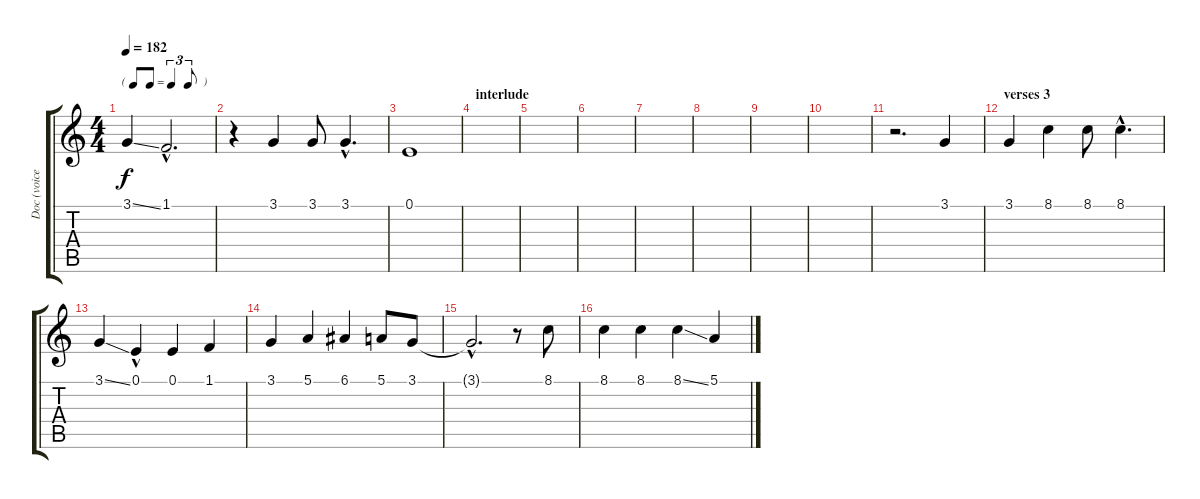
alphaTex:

\track ("Doc (voice)" "Doc (voice") {instrument panflute}
\staff {score tabs}
\tuning (E4 B3 G3 D3 A2 E2) {hide}
\ts (4 4)
\tf triplet8th
\tempo 182
\clef g2
\ks c
3.1{ss}.4{dy f} 1.1{hac}.2{d} |
r.4 3.1.4 3.1.8 3.1{hac}.4{d} |
0.1.1 |
\section ("" "interlude")
|
|
|
|
|
|
|
r.2{d} 3.1.4 |
\section ("" "verses 3")
3.1.4 8.1.4 8.1.8 8.1{hac}.4{d} |
3.1{ss}.4 0.1{hac}.4 0.1.4 1.1.4 |
3.1.4 5.1.4 6.1.4 5.1.8 3.1.8 |
3.1{hac t}.2{d} r.8 8.1.8 |
8.1.4 8.1.4 8.1{ss}.4 5.1.4
